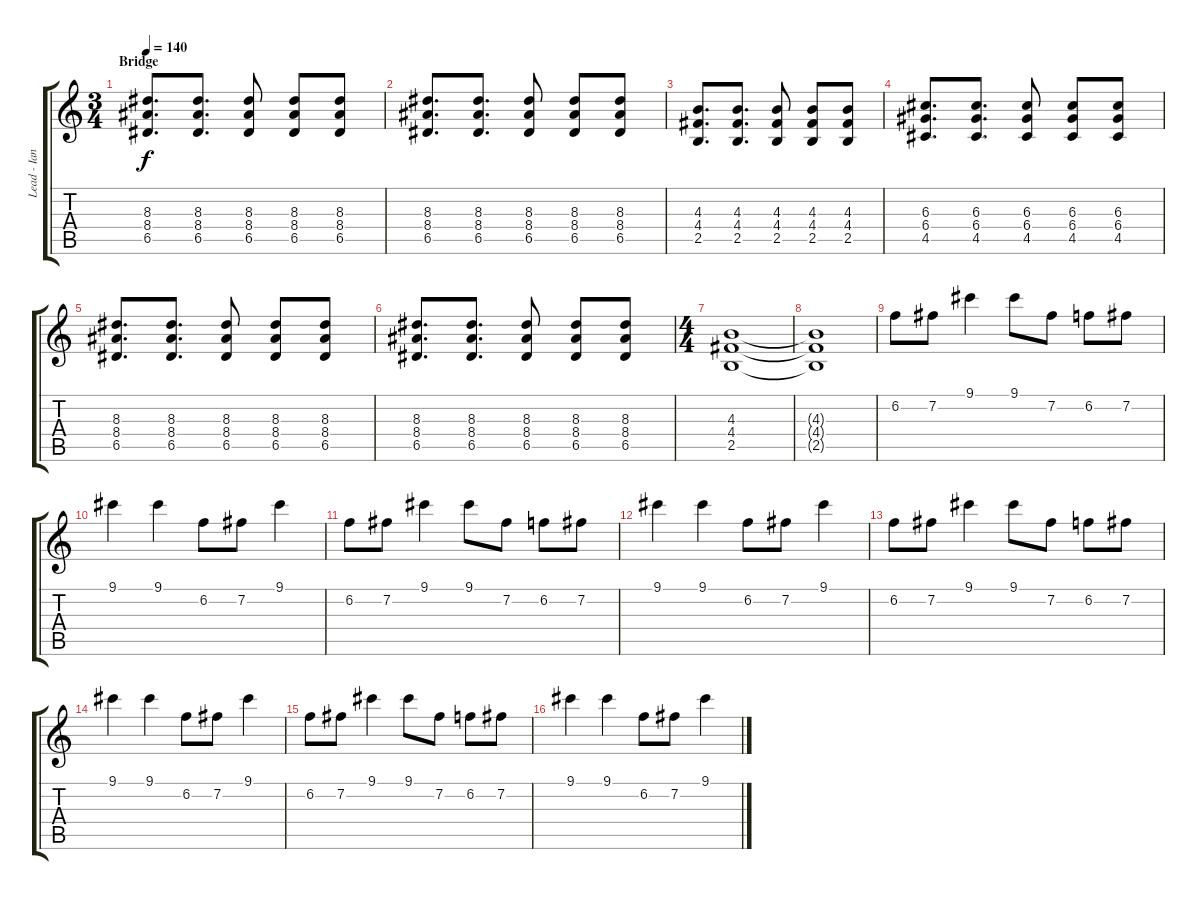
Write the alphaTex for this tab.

\track ("Lead - Ian" "Lead - Ian") {instrument overdrivenguitar}
\staff {score tabs}
\tuning (E4 B3 G3 D3 A2 E2) {hide}
\ts (3 4)
\section ("" "Bridge ")
\tempo 140
\clef g2
\ks c
(8.3 8.4 6.5).8{d dy f instrument overdrivenguitar} (8.3 8.4 6.5).8{d} (8.3 8.4 6.5).8 (8.3 8.4 6.5).8 (8.3 8.4 6.5).8 |
(8.3 8.4 6.5).8{d} (8.3 8.4 6.5).8{d} (8.3 8.4 6.5).8 (8.3 8.4 6.5).8 (8.3 8.4 6.5).8 |
(4.3 4.4 2.5).8{d} (4.3 4.4 2.5).8{d} (4.3 4.4 2.5).8 (4.3 4.4 2.5).8 (4.3 4.4 2.5).8 |
(6.3 6.4 4.5).8{d} (6.3 6.4 4.5).8{d} (6.3 6.4 4.5).8 (6.3 6.4 4.5).8 (6.3 6.4 4.5).8 |
(8.3 8.4 6.5).8{d} (8.3 8.4 6.5).8{d} (8.3 8.4 6.5).8 (8.3 8.4 6.5).8 (8.3 8.4 6.5).8 |
(8.3 8.4 6.5).8{d} (8.3 8.4 6.5).8{d} (8.3 8.4 6.5).8 (8.3 8.4 6.5).8 (8.3 8.4 6.5).8 |
\ts (4 4)
(4.3 4.4 2.5).1 |
(4.3{t} 4.4{t} 2.5{t}).1 |
6.2.8 7.2.8 9.1.4 9.1.8 7.2.8 6.2.8 7.2.8 |
9.1.4 9.1.4 6.2.8 7.2.8 9.1.4 |
6.2.8 7.2.8 9.1.4 9.1.8 7.2.8 6.2.8 7.2.8 |
9.1.4 9.1.4 6.2.8 7.2.8 9.1.4 |
6.2.8 7.2.8 9.1.4 9.1.8 7.2.8 6.2.8 7.2.8 |
9.1.4 9.1.4 6.2.8 7.2.8 9.1.4 |
6.2.8 7.2.8 9.1.4 9.1.8 7.2.8 6.2.8 7.2.8 |
9.1.4 9.1.4 6.2.8 7.2.8 9.1.4
